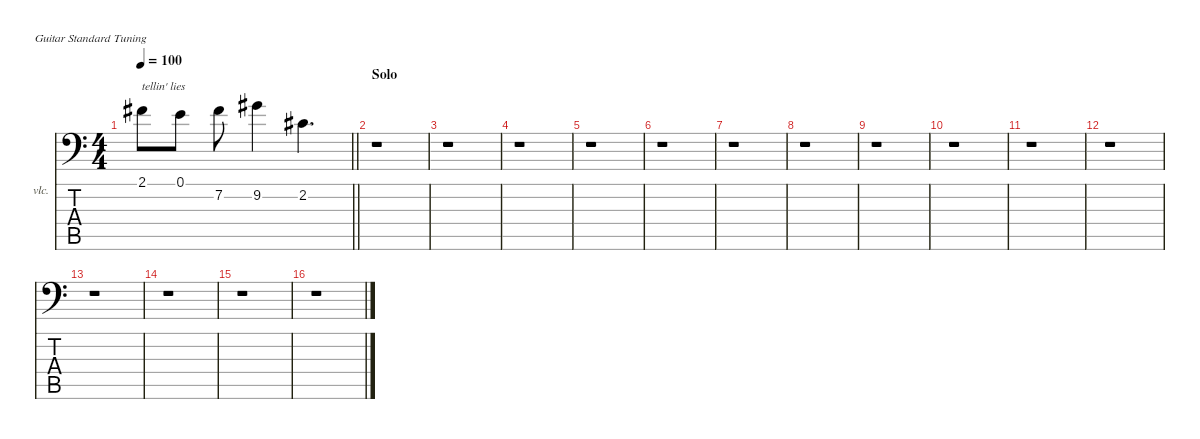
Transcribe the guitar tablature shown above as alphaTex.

\defaultSystemsLayout 4
\hideDynamics
\bracketExtendMode nobrackets
\firstSystemTrackNameOrientation horizontal
\otherSystemsTrackNameOrientation horizontal
\track ("Vox" "vlc.") {instrument cello}
\staff {score tabs}
\tuning (E4 B3 G3 D3 A2 E2)
\ts (4 4)
\tempo 100
\clef f4
\barLineRight lightlight
\ks c
2.1{acc #}.8{txt "tellin' lies" dy f beam Down} 0.1.8{beam Down} 7.2{acc #}.8{beam Down} 9.2{acc #}.4{beam Down} 2.2{acc #}.4{d beam Down} |
\section ("" "Solo")
r.1{beam Down} |
r.1{beam Down} |
r.1{beam Down} |
r.1{beam Down} |
r.1{beam Down} |
r.1{beam Down} |
r.1{beam Down} |
r.1{beam Down} |
r.1{beam Down} |
r.1{beam Down} |
r.1{beam Down} |
r.1{beam Down} |
r.1{beam Down} |
r.1{beam Down} |
r.1{beam Down}
